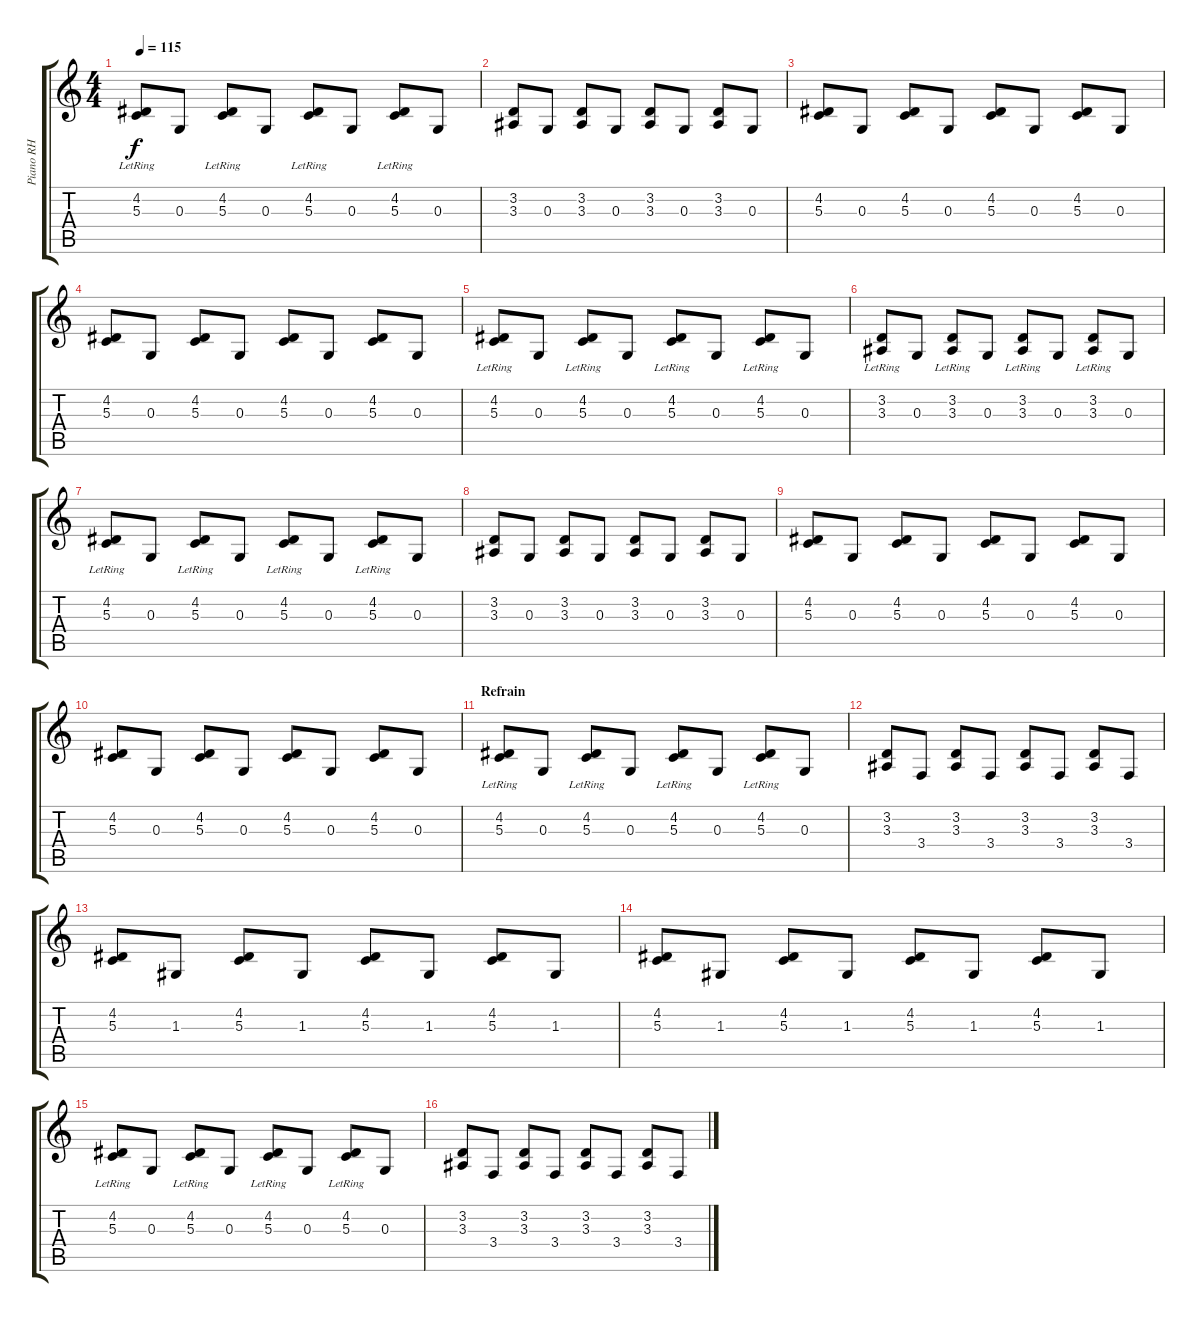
\track ("Piano RH" "Piano RH") {instrument acousticgrandpiano}
\staff {score tabs}
\tuning (E4 B3 G3 D3 A2 E2) {hide}
\ts (4 4)
\tempo 115
\clef g2
\ks c
(4.2{lr} 5.3{lr}).8{dy f} 0.3.8 (4.2{lr} 5.3{lr}).8 0.3.8 (4.2{lr} 5.3{lr}).8 0.3.8 (4.2{lr} 5.3{lr}).8 0.3.8 |
(3.2 3.3).8 0.3.8 (3.2 3.3).8 0.3.8 (3.2 3.3).8 0.3.8 (3.2 3.3).8 0.3.8 |
(4.2 5.3).8 0.3.8 (4.2 5.3).8 0.3.8 (4.2 5.3).8 0.3.8 (4.2 5.3).8 0.3.8 |
(4.2 5.3).8 0.3.8 (4.2 5.3).8 0.3.8 (4.2 5.3).8 0.3.8 (4.2 5.3).8 0.3.8 |
(4.2{lr} 5.3{lr}).8 0.3.8 (4.2{lr} 5.3{lr}).8 0.3.8 (4.2{lr} 5.3{lr}).8 0.3.8 (4.2{lr} 5.3{lr}).8 0.3.8 |
(3.2{lr} 3.3{lr}).8 0.3.8 (3.2{lr} 3.3{lr}).8 0.3.8 (3.2{lr} 3.3{lr}).8 0.3.8 (3.2{lr} 3.3{lr}).8 0.3.8 |
(4.2{lr} 5.3{lr}).8 0.3.8 (4.2{lr} 5.3{lr}).8 0.3.8 (4.2{lr} 5.3{lr}).8 0.3.8 (4.2{lr} 5.3{lr}).8 0.3.8 |
(3.2 3.3).8 0.3.8 (3.2 3.3).8 0.3.8 (3.2 3.3).8 0.3.8 (3.2 3.3).8 0.3.8 |
(4.2 5.3).8 0.3.8 (4.2 5.3).8 0.3.8 (4.2 5.3).8 0.3.8 (4.2 5.3).8 0.3.8 |
(4.2 5.3).8 0.3.8 (4.2 5.3).8 0.3.8 (4.2 5.3).8 0.3.8 (4.2 5.3).8 0.3.8 |
\section ("" "Refrain")
(4.2{lr} 5.3{lr}).8 0.3.8 (4.2{lr} 5.3{lr}).8 0.3.8 (4.2{lr} 5.3{lr}).8 0.3.8 (4.2{lr} 5.3{lr}).8 0.3.8 |
(3.2 3.3).8 3.4.8 (3.2 3.3).8 3.4.8 (3.2 3.3).8 3.4.8 (3.2 3.3).8 3.4.8 |
(4.2 5.3).8 1.3.8 (4.2 5.3).8 1.3.8 (4.2 5.3).8 1.3.8 (4.2 5.3).8 1.3.8 |
(4.2 5.3).8 1.3.8 (4.2 5.3).8 1.3.8 (4.2 5.3).8 1.3.8 (4.2 5.3).8 1.3.8 |
(4.2{lr} 5.3{lr}).8 0.3.8 (4.2{lr} 5.3{lr}).8 0.3.8 (4.2{lr} 5.3{lr}).8 0.3.8 (4.2{lr} 5.3{lr}).8 0.3.8 |
(3.2 3.3).8 3.4.8 (3.2 3.3).8 3.4.8 (3.2 3.3).8 3.4.8 (3.2 3.3).8 3.4.8
